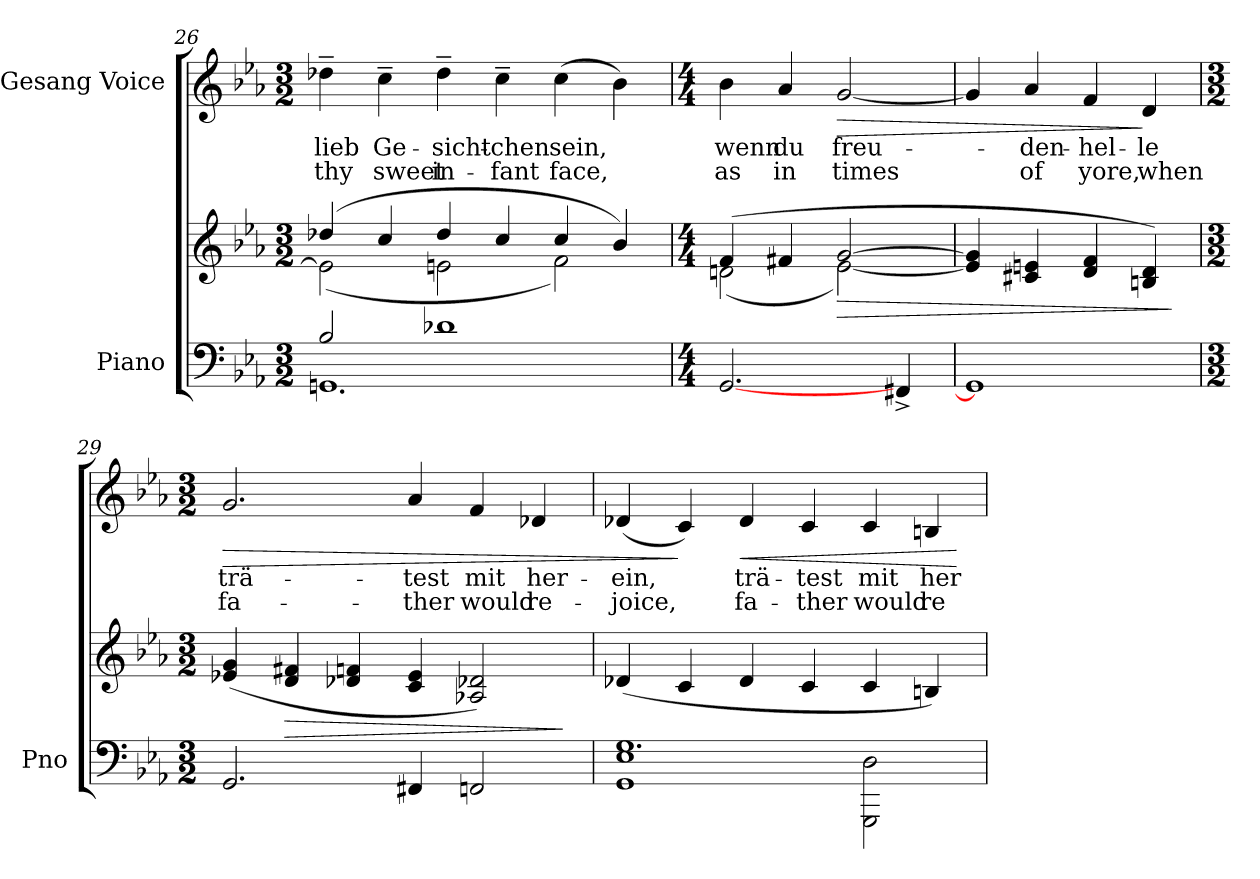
**kern	**kern	**dynam	**kern	**text	**text	**dynam
*part2	*part2	*part2	*part1	*part1	*part1	*part1
*staff3	*staff2	*staff2/3	*staff1	*staff1	*staff1	*staff1
*I"Piano	*	*	*I"Gesang Voice	*	*	*
*I'Pno	*	*	*	*	*	*
*clefF4	*clefG2	*	*clefG2	*	*	*
*k[b-e-a-]	*k[b-e-a-]	*	*k[b-e-a-]	*	*	*
*M3/2	*M3/2	*	*M3/2	*	*	*
=26	=26	=26	=26	=26	=26	=26
*^	*^	*	*	*	*	*
!	!	!	!	!	!	!LO:LY:b	!LO:LY:b	!
2B-/	1.GGn	(4dd-X/	(2e-\]	.	4dd-X~\	lieb	thy	.
!	!	!	!	!	!	!LO:LY:b	!LO:LY:b	!
.	.	4cc/	.	.	4cc~\	Ge-	sweet	.
!	!	!	!	!	!	!LO:LY:b	!LO:LY:b	!
1d-X	.	4dd-/	2en\	.	4dd-~\	-sicht-	in-	.
!	!	!	!	!	!	!LO:LY:b	!LO:LY:b	!
.	.	4cc/	.	.	4cc~\	-chen	-fant	.
!	!	!	!	!	!	!LO:LY:b	!LO:LY:b	!
.	.	4cc/	2f\)	.	(4cc\	sein,	face,	.
.	.	4b-/)	.	.	4b-\)	.	.	.
*v	*v	*	*	*	*	*	*	*
!!LO:PB:g=z
=27	=27	=27	=27	=27	=27	=27	=27
*M4/4	*M4/4	*	*	*M4/4	*	*	*
!	!	!	!	!	!LO:LY:b	!LO:LY:b	!
[2.GG/	(4f/	(2dn\	.	4b-\	wenn	as	.
!	!	!	!	!	!LO:LY:b	!LO:LY:b	!
.	4f#X/	.	.	4a-/	du	in	.
!	!	!	!LO:HP:b	!	!LO:LY:b	!LO:LY:b	!LO:HP:b
.	[2g/	[2e-\)	>	[2g/	freu-	times	>
4FF#X^/	.	.	.	.	.	.	.
*	*v	*v	*	*	*	*	*
=28	=28	=28	=28	=28	=28	=28
1GG]	4e-/] 4g/]	.	4g/]	.	.	.
!	!	!	!	!LO:LY:b	!LO:LY:b	!
.	4c#X/ 4en/	.	4a-/	-den-	of	.
!	!	!	!	!LO:LY:b	!LO:LY:b	!
.	4d/ 4f/	.	4f/	-hel-	yore,	.
!	!	!	!	!LO:LY:b	!LO:LY:b	!
.	4Bn/ 4d/)	.	4d/	-le	when	]
.	.	]	.	.	.	.
=29	=29	=29	=29	=29	=29	=29
*M3/2	*M3/2	*	*M3/2	*	*	*
!	!	!	!	!LO:LY:b	!LO:LY:b	!LO:HP:b
2.GG/	(>4e-X/ 4g/	.	2.g/	trä-	fa-	>
!	!	!LO:HP:b	!	!	!	!
.	4d/ 4f#X/	>	.	.	.	.
.	4d-X/ 4fn/	.	.	.	.	.
!	!	!	!	!LO:LY:b	!LO:LY:b	!
4FF#X/	4c/ 4e-/	.	4a-/	-test	-ther	.
!	!	!	!	!LO:LY:b	!LO:LY:b	!
2FFn/	2A-X/ 2d-X/)	.	4f/	mit	would	.
!	!	!	!	!LO:LY:b	!LO:LY:b	!
.	.	.	4d-X/	her-	re-	.
.	.	]	.	.	.	.
=30	=30	=30	=30	=30	=30	=30
*^	*	*	*	*	*	*
!	!	!	!	!	!LO:LY:b	!LO:LY:b	!
1GG 1E-	1.G	(>4d-X/	.	(4d-X/	-ein,	-joice,	.
.	.	4c/	.	4c/)	.	.	]
!	!	!	!	!	!LO:LY:b	!LO:LY:b	!LO:HP:b
.	.	4d-/	.	4d-/	trä-	fa-	<
!	!	!	!	!	!LO:LY:b	!LO:LY:b	!
.	.	4c/	.	4c/	-test	-ther	.
!	!	!	!	!	!LO:LY:b	!LO:LY:b	!
2GGG\ 2D\	.	4c/	.	4c/	mit	would	.
!	!	!	!	!	!LO:LY:b	!LO:LY:b	!
.	.	4Bn/)	.	4Bn/	her-	re-	.
*v	*v	*	*	*	*	*	*
.	.	.	.	.	.	[
=	=	=	=	=	=	=
*-	*-	*-	*-	*-	*-	*-
